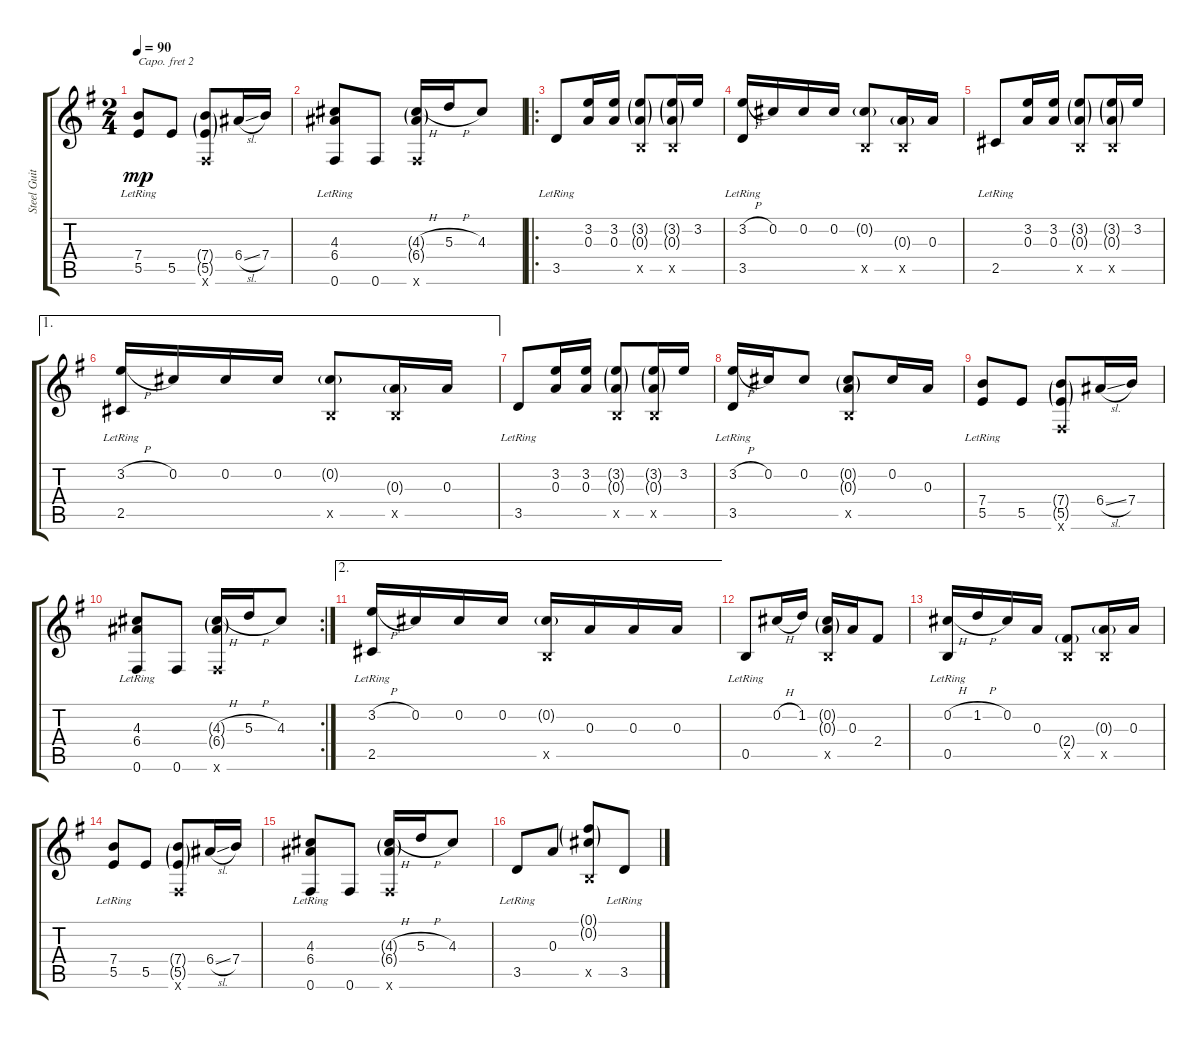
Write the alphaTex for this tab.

\track ("Steel Guitar" "Steel Guit") {instrument acousticguitarsteel}
\staff {score tabs}
\capo 2
\tuning (E4 B3 G3 D3 A2 E2) {hide}
\ts (2 4)
\tempo 90
\clef g2
\ks g
(7.4 5.5{lr}).8{dy mp} 5.5.8 (7.4{g} 5.5{g} 0.6{x}).8 6.4{sl}.16 7.4.16 |
(4.3 6.4 0.6{lr}).8 0.6.8 (4.3{h g} 6.4{g} 0.6{x}).16 5.3{h}.16 4.3.8 |
\ro
3.5{lr}.8 (3.2 0.3).16 (3.2 0.3).16 (3.2{g} 0.3{g} 0.5{x}).8 (3.2{g} 0.3{g} 0.5{x}).16 3.2.16 |
(3.2{h} 3.5{lr}).16 0.2.16 0.2.16 0.2.16 (0.2{g} 0.5{x}).8 (0.3{g} 0.5{x}).16 0.3.16 |
2.5{lr}.8 (3.2 0.3).16 (3.2 0.3).16 (3.2{g} 0.3{g} 0.5{x}).8 (3.2{g} 0.3{g} 0.5{x}).16 3.2.16 |
\ae 1
(3.2{h} 2.5{lr}).16 0.2.16 0.2.16 0.2.16 (0.2{g} 0.5{x}).8 (0.3{g} 0.5{x}).16 0.3.16 |
3.5{lr}.8 (3.2 0.3).16 (3.2 0.3).16 (3.2{g} 0.3{g} 0.5{x}).8 (3.2{g} 0.3{g} 0.5{x}).16 3.2.16 |
(3.2{h} 3.5{lr}).16 0.2.16 0.2.8 (0.2{g} 0.3{g} 0.5{x}).8 0.2.16 0.3.16 |
(7.4 5.5{lr}).8 5.5.8 (7.4{g} 5.5{g} 0.6{x}).8 6.4{sl}.16 7.4.16 |
\rc 2
(4.3 6.4 0.6{lr}).8 0.6.8 (4.3{h g} 6.4{g} 0.6{x}).16 5.3{h}.16 4.3.8 |
\ae 2
(3.2{h} 2.5{lr}).16 0.2.16 0.2.16 0.2.16 (0.2{g} 0.5{x}).16 0.3.16 0.3.16 0.3.16 |
0.5{lr}.8 0.2{h}.16 1.2.16 (0.2{g} 0.3{g} 0.5{x}).16 0.3.16 2.4.8 |
(0.2{h} 0.5{lr}).16 1.2{h}.16 0.2.16 0.3.16 (2.4{g} 0.5{x}).8 (0.3{g} 0.5{x}).16 0.3.16 |
(7.4 5.5{lr}).8 5.5.8 (7.4{g} 5.5{g} 0.6{x}).8 6.4{sl}.16 7.4.16 |
(4.3 6.4 0.6{lr}).8 0.6.8 (4.3{h g} 6.4{g} 0.6{x}).16 5.3{h}.16 4.3.8 |
3.5{lr}.8 0.3.8 (0.1{g} 0.2{g} 0.5{x}).8 3.5{lr}.8
